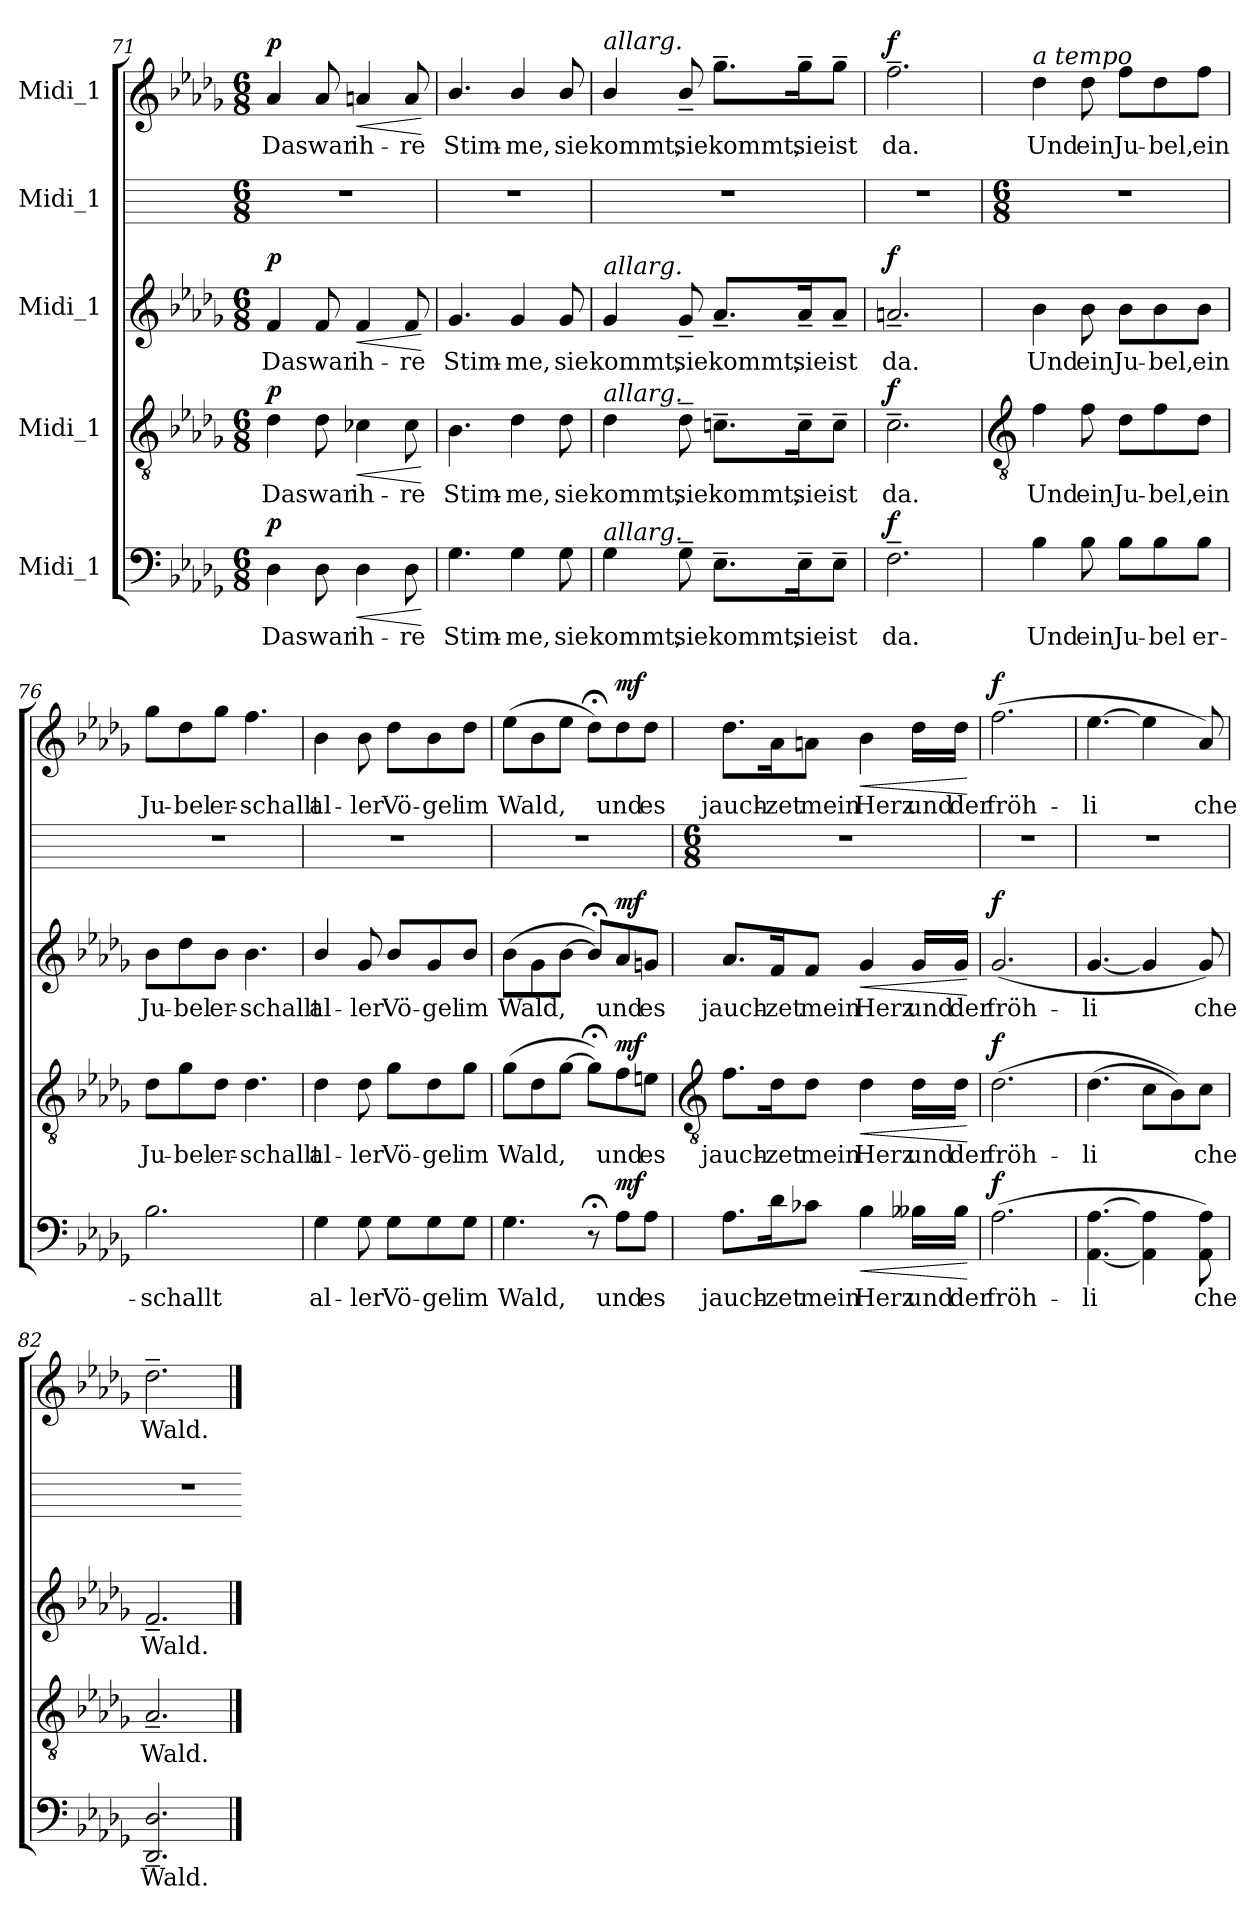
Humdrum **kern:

**kern	**text	**dynam	**kern	**text	**dynam	**kern	**text	**dynam	**kern	**kern	**text	**dynam
*part5	*part5	*part5	*part4	*part4	*part4	*part3	*part3	*part3	*part2	*part1	*part1	*part1
*staff5	*staff5	*staff5	*staff4	*staff4	*staff4	*staff3	*staff3	*staff3	*staff2	*staff1	*staff1	*staff1
*I"Midi_1	*	*	*I"Midi_1	*	*	*I"Midi_1	*	*	*I"Midi_1	*I"Midi_1	*	*
!!LO:LB:g=z
*clefF4	*	*	*clefGv2	*	*	*clefG2	*	*	*	*clefG2	*	*
*k[b-e-a-d-g-]	*	*	*k[b-e-a-d-g-]	*	*	*k[b-e-a-d-g-]	*	*	*	*k[b-e-a-d-g-]	*	*
*D-:	*	*	*D-:	*	*	*D-:	*	*	*	*D-:	*	*
*M6/8	*	*	*M6/8	*	*	*M6/8	*	*	*M6/8	*M6/8	*	*
=71	=71	=71	=71	=71	=71	=71	=71	=71	=71	=71	=71	=71
!	!LO:LY:b	!LO:DY:a	!	!LO:LY:b	!LO:DY:a	!	!LO:LY:b	!LO:DY:a	!	!	!LO:LY:b	!LO:DY:a
4D-	Das	p	4d-	Das	p	4f	Das	p	2.r	4a-	Das	p
!	!LO:LY:b	!	!	!LO:LY:b	!	!	!LO:LY:b	!	!	!	!LO:LY:b	!
8D-	war	.	8d-	war	.	8f	war	.	.	8a-	war	.
!	!LO:LY:b	!LO:HP:b	!	!LO:LY:b	!LO:HP:b	!	!LO:LY:b	!LO:HP:b	!	!	!LO:LY:b	!LO:HP:b
4D-	ih-	<	4c-X	ih-	<	4f	ih-	<	.	4an	ih-	<
!	!LO:LY:b	!	!	!LO:LY:b	!	!	!LO:LY:b	!	!	!	!LO:LY:b	!
8D-	-re	.	8c-	-re	.	8f	-re	.	.	8a	-re	.
.	.	[	.	.	[	.	.	[	.	.	.	[
=72	=72	=72	=72	=72	=72	=72	=72	=72	=72	=72	=72	=72
!	!LO:LY:b	!	!	!LO:LY:b	!	!	!LO:LY:b	!	!	!	!LO:LY:b	!
4.G-	Stim-	.	4.B-	Stim-	.	4.g-	Stim-	.	2.r	4.b-/	Stim-	.
!	!LO:LY:b	!	!	!LO:LY:b	!	!	!LO:LY:b	!	!	!	!LO:LY:b	!
4G-	-me,	.	4d-	-me,	.	4g-	-me,	.	.	4b-/	-me,	.
!	!LO:LY:b	!	!	!LO:LY:b	!	!	!LO:LY:b	!	!	!	!LO:LY:b	!
8G-	sie	.	8d-	sie	.	8g-	sie	.	.	8b-/	sie	.
=73	=73	=73	=73	=73	=73	=73	=73	=73	=73	=73	=73	=73
!	!	!	!	!	!	!	!	!	!	!LO:TX:a:i:t=allarg.	!	!
!	!	!	!	!	!	!LO:TX:a:i:t=allarg.	!	!	!	!	!	!
!	!	!	!LO:TX:a:i:t=allarg.	!	!	!	!	!	!	!	!	!
!LO:TX:a:i:t=allarg.	!	!	!	!	!	!	!	!	!	!	!	!
!	!LO:LY:b	!	!	!LO:LY:b	!	!	!LO:LY:b	!	!	!	!LO:LY:b	!
4G-	kommt,	.	4d-	kommt,	.	4g-	kommt,	.	2.r	4b-/	kommt,	.
!	!LO:LY:b	!	!	!LO:LY:b	!	!	!LO:LY:b	!	!	!	!LO:LY:b	!
8G-~	sie	.	8d-~	sie	.	8g-~	sie	.	.	8b-~/	sie	.
!	!LO:LY:b	!	!	!LO:LY:b	!	!	!LO:LY:b	!	!	!	!LO:LY:b	!
8.E-~\L	kommt,	.	8.cn~\L	kommt,	.	8.a-~/L	kommt,	.	.	8.gg-~\L	kommt,	.
!	!LO:LY:b	!	!	!LO:LY:b	!	!	!LO:LY:b	!	!	!	!LO:LY:b	!
16E-~\K	sie	.	16c~\K	sie	.	16a-~/K	sie	.	.	16gg-~\K	sie	.
!	!LO:LY:b	!	!	!LO:LY:b	!	!	!LO:LY:b	!	!	!	!LO:LY:b	!
8E-~\J	ist	.	8c~\J	ist	.	8a-~/J	ist	.	.	8gg-~\J	ist	.
=74	=74	=74	=74	=74	=74	=74	=74	=74	=74	=74	=74	=74
!	!LO:LY:b	!LO:DY:a	!	!LO:LY:b	!LO:DY:a	!	!LO:LY:b	!LO:DY:a	!	!	!LO:LY:b	!LO:DY:a
2.F~	da.	f	2.c~	da.	f	2.an~	da.	f	2.r	2.ff~	da.	f
!!LO:LB:g=z
=75	=75	=75	=75	=75	=75	=75	=75	=75	=75	=75	=75	=75
*	*	*	*clefGv2	*	*	*	*	*	*	*	*	*
*	*	*	*	*	*	*	*	*	*M6/8	*	*	*
!	!	!	!	!	!	!	!	!	!	!LO:TX:a:i:t=a tempo	!	!
!	!LO:LY:b	!	!	!LO:LY:b	!	!	!LO:LY:b	!	!	!	!LO:LY:b	!
4B-	Und	.	4f	Und	.	4b-	Und	.	2.r	4dd-	Und	.
!	!LO:LY:b	!	!	!LO:LY:b	!	!	!LO:LY:b	!	!	!	!LO:LY:b	!
8B-	ein	.	8f	ein	.	8b-	ein	.	.	8dd-	ein	.
!	!LO:LY:b	!	!	!LO:LY:b	!	!	!LO:LY:b	!	!	!	!LO:LY:b	!
8B-\L	Ju-	.	8d-\L	Ju-	.	8b-\L	Ju-	.	.	8ff\L	Ju-	.
!	!LO:LY:b	!	!	!LO:LY:b	!	!	!LO:LY:b	!	!	!	!LO:LY:b	!
8B-\	-bel	.	8f\	-bel,	.	8b-\	-bel,	.	.	8dd-\	-bel,	.
!	!LO:LY:b	!	!	!LO:LY:b	!	!	!LO:LY:b	!	!	!	!LO:LY:b	!
8B-\J	er-	.	8d-\J	ein	.	8b-\J	ein	.	.	8ff\J	ein	.
=76	=76	=76	=76	=76	=76	=76	=76	=76	=76	=76	=76	=76
!	!LO:LY:b	!	!	!LO:LY:b	!	!	!LO:LY:b	!	!	!	!LO:LY:b	!
2.B-	-schallt	.	8d-\L	Ju-	.	8b-\L	Ju-	.	2.r	8gg-\L	Ju-	.
!	!	!	!	!LO:LY:b	!	!	!LO:LY:b	!	!	!	!LO:LY:b	!
.	.	.	8g-\	-bel	.	8dd-\	-bel	.	.	8dd-\	-bel	.
!	!	!	!	!LO:LY:b	!	!	!LO:LY:b	!	!	!	!LO:LY:b	!
.	.	.	8d-\J	er-	.	8b-\J	er-	.	.	8gg-\J	er-	.
!	!	!	!	!LO:LY:b	!	!	!LO:LY:b	!	!	!	!LO:LY:b	!
.	.	.	4.d-	-schallt	.	4.b-	-schallt	.	.	4.ff	-schallt	.
=77	=77	=77	=77	=77	=77	=77	=77	=77	=77	=77	=77	=77
!	!LO:LY:b	!	!	!LO:LY:b	!	!	!LO:LY:b	!	!	!	!LO:LY:b	!
4G-	al-	.	4d-	al-	.	4b-/	al-	.	2.r	4b-	al-	.
!	!LO:LY:b	!	!	!LO:LY:b	!	!	!LO:LY:b	!	!	!	!LO:LY:b	!
8G-	-ler	.	8d-	-ler	.	8g-/	-ler	.	.	8b-	-ler	.
!	!LO:LY:b	!	!	!LO:LY:b	!	!	!LO:LY:b	!	!	!	!LO:LY:b	!
8G-\L	Vö-	.	8g-\L	Vö-	.	8b-/L	Vö-	.	.	8dd-\L	Vö-	.
!	!LO:LY:b	!	!	!LO:LY:b	!	!	!LO:LY:b	!	!	!	!LO:LY:b	!
8G-\	-gel	.	8d-\	-gel	.	8g-/	-gel	.	.	8b-\	-gel	.
!	!LO:LY:b	!	!	!LO:LY:b	!	!	!LO:LY:b	!	!	!	!LO:LY:b	!
8G-\J	im	.	8g-\J	im	.	8b-/J	im	.	.	8dd-\J	im	.
=78	=78	=78	=78	=78	=78	=78	=78	=78	=78	=78	=78	=78
!	!LO:LY:b	!	!	!LO:LY:b	!	!	!LO:LY:b	!	!	!	!LO:LY:b	!
4.G-	Wald,	.	(>8g-\L	Wald,	.	(<8b-\L	Wald,	.	2.r	(>8ee-\L	Wald,	.
.	.	.	8d-\	.	.	8g-\	.	.	.	8b-\	.	.
.	.	.	[8g-\J	.	.	[8b-\J	.	.	.	8ee-\J	.	.
8r;<	.	.	8g-;<\L])	.	.	8b-;</L])	.	.	.	8dd-;<\L)	.	.
!	!LO:LY:b	!LO:DY:a	!	!LO:LY:b	!LO:DY:a	!	!LO:LY:b	!LO:DY:a	!	!	!LO:LY:b	!LO:DY:a
8A-\L	und	mf	8f\	und	mf	8a-/	und	mf	.	8dd-\	und	mf
!	!LO:LY:b	!	!	!LO:LY:b	!	!	!LO:LY:b	!	!	!	!LO:LY:b	!
8A-\J	es	.	8en\J	es	.	8gn/J	es	.	.	8dd-\J	es	.
!!LO:LB:g=z
=79	=79	=79	=79	=79	=79	=79	=79	=79	=79	=79	=79	=79
*	*	*	*clefGv2	*	*	*	*	*	*	*	*	*
*	*	*	*	*	*	*	*	*	*M6/8	*	*	*
!	!LO:LY:b	!	!	!LO:LY:b	!	!	!LO:LY:b	!	!	!	!LO:LY:b	!
8.A-\L	jauch-	.	8.f\L	jauch-	.	8.a-/L	jauch-	.	2.r	8.dd-\L	jauch-	.
!	!LO:LY:b	!	!	!LO:LY:b	!	!	!LO:LY:b	!	!	!	!LO:LY:b	!
16d-\K	-zet	.	16d-\K	-zet	.	16f/K	-zet	.	.	16a-\K	-zet	.
!	!LO:LY:b	!	!	!LO:LY:b	!	!	!LO:LY:b	!	!	!	!LO:LY:b	!
8c-X\J	mein	.	8d-\J	mein	.	8f/J	mein	.	.	8an\J	mein	.
!	!LO:LY:b	!LO:HP:b	!	!LO:LY:b	!LO:HP:b	!	!LO:LY:b	!LO:HP:b	!	!	!LO:LY:b	!LO:HP:b
4B-	Herz	<	4d-	Herz	<	4g-	Herz	<	.	4b-	Herz	<
!	!LO:LY:b	!	!	!LO:LY:b	!	!	!LO:LY:b	!	!	!	!LO:LY:b	!
16B--X\LL	und	.	16d-\LL	und	.	16g-/LL	und	.	.	16dd-\LL	und	.
!	!LO:LY:b	!	!	!LO:LY:b	!	!	!LO:LY:b	!	!	!	!LO:LY:b	!
16B--\JJ	der	.	16d-\JJ	der	.	16g-/JJ	der	.	.	16dd-\JJ	der	.
.	.	[	.	.	[	.	.	[	.	.	.	[
=80	=80	=80	=80	=80	=80	=80	=80	=80	=80	=80	=80	=80
!	!LO:LY:b	!LO:DY:a	!	!LO:LY:b	!LO:DY:a	!	!LO:LY:b	!LO:DY:a	!	!	!LO:LY:b	!LO:DY:a
(>2.A-	fröh-	f	(>2.d-	fröh-	f	(>2.g-	fröh-	f	2.r	(>2.ff	fröh-	f
=81	=81	=81	=81	=81	=81	=81	=81	=81	=81	=81	=81	=81
!	!LO:LY:b	!	!	!LO:LY:b	!	!	!LO:LY:b	!	!	!	!LO:LY:b	!
[4.AA- [4.A-	-li	.	(>4.d-	-li	.	[4.g-	-li	.	2.r	[4.ee-	-li	.
4AA-] 4A-]	.	.	8c\L	.	.	4g-]	.	.	.	4ee-]	.	.
.	.	.	8B-\))	.	.	.	.	.	.	.	.	.
!	!LO:LY:b	!	!	!LO:LY:b	!	!	!LO:LY:b	!	!	!	!LO:LY:b	!
8AA- 8A-)	che	.	8c\J	che	.	8g-)	che	.	.	8a-)	che	.
=82	=82	=82	=82	=82	=82	=82	=82	=82	=82	=82	=82	=82
!	!LO:LY:b	!	!	!LO:LY:b	!	!	!LO:LY:b	!	!	!	!LO:LY:b	!
2.DD-~ 2.D-~	Wald.	.	2.A-~	Wald.	.	2.f~	Wald.	.	2.r	2.dd-~	Wald.	.
==	==	==	==	==	==	==	==	==	=	==	==	==
*-	*-	*-	*-	*-	*-	*-	*-	*-	*-	*-	*-	*-
